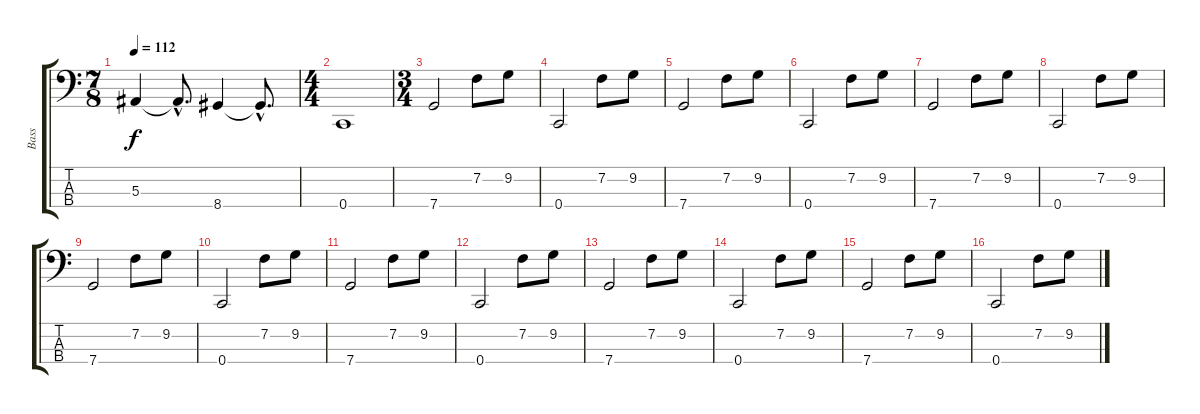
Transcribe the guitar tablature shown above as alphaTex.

\track ("Bass" "Bass") {instrument electricbassfinger}
\staff {score tabs}
\tuning (Eb2 Bb1 F1 C1) {hide}
\ts (7 8)
\tempo 112
\clef f4
\ks c
5.3.4{dy f} 5.3{hac t}.8{d} 8.4.4 8.4{hac t}.8{d} |
\ts (4 4)
0.4.1 |
\ts (3 4)
7.4.2 7.2.8 9.2.8 |
0.4.2 7.2.8 9.2.8 |
7.4.2 7.2.8 9.2.8 |
0.4.2 7.2.8 9.2.8 |
7.4.2 7.2.8 9.2.8 |
0.4.2 7.2.8 9.2.8 |
7.4.2 7.2.8 9.2.8 |
0.4.2 7.2.8 9.2.8 |
7.4.2 7.2.8 9.2.8 |
0.4.2 7.2.8 9.2.8 |
7.4.2 7.2.8 9.2.8 |
0.4.2 7.2.8 9.2.8 |
7.4.2 7.2.8 9.2.8 |
0.4.2 7.2.8 9.2.8
